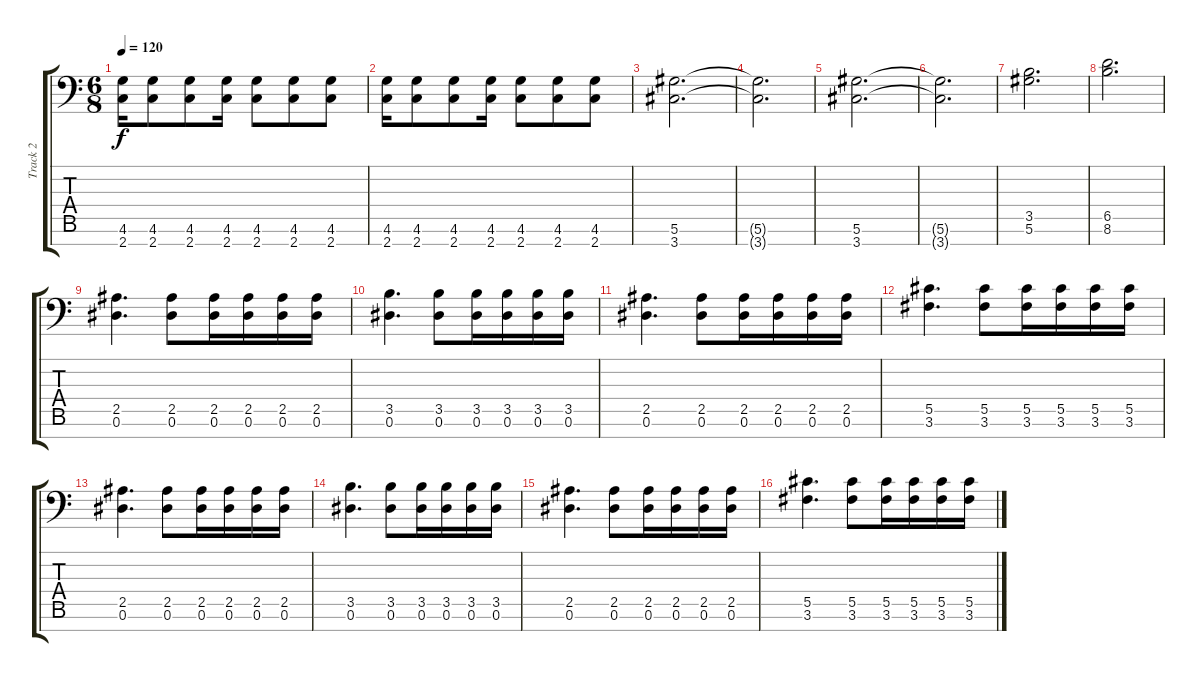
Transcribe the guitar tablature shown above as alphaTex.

\track ("Track 2" "Track 2") {instrument distortionguitar}
\staff {score tabs}
\tuning (Eb4 Bb3 Gb3 Db3 Ab2 Eb2 Bb1) {hide}
\ts (6 8)
\tempo 120
\clef f4
\ks c
(4.6 2.7).16{dy f} (4.6 2.7).8 (4.6 2.7).8 (4.6 2.7).16 (4.6 2.7).8 (4.6 2.7).8 (4.6 2.7).8 |
(4.6 2.7).16 (4.6 2.7).8 (4.6 2.7).8 (4.6 2.7).16 (4.6 2.7).8 (4.6 2.7).8 (4.6 2.7).8 |
(5.6 3.7).2{d} |
(5.6{t} 3.7{t}).2{d} |
(5.6 3.7).2{d} |
(5.6{t} 3.7{t}).2{d} |
(3.5 5.6).2{d} |
(6.5 8.6).2{d} |
(2.5 0.6).4{d} (2.5 0.6).8 (2.5 0.6).16 (2.5 0.6).16 (2.5 0.6).16 (2.5 0.6).16 |
(3.5 0.6).4{d} (3.5 0.6).8 (3.5 0.6).16 (3.5 0.6).16 (3.5 0.6).16 (3.5 0.6).16 |
(2.5 0.6).4{d} (2.5 0.6).8 (2.5 0.6).16 (2.5 0.6).16 (2.5 0.6).16 (2.5 0.6).16 |
(5.5 3.6).4{d} (5.5 3.6).8 (5.5 3.6).16 (5.5 3.6).16 (5.5 3.6).16 (5.5 3.6).16 |
(2.5 0.6).4{d} (2.5 0.6).8 (2.5 0.6).16 (2.5 0.6).16 (2.5 0.6).16 (2.5 0.6).16 |
(3.5 0.6).4{d} (3.5 0.6).8 (3.5 0.6).16 (3.5 0.6).16 (3.5 0.6).16 (3.5 0.6).16 |
(2.5 0.6).4{d} (2.5 0.6).8 (2.5 0.6).16 (2.5 0.6).16 (2.5 0.6).16 (2.5 0.6).16 |
(5.5 3.6).4{d} (5.5 3.6).8 (5.5 3.6).16 (5.5 3.6).16 (5.5 3.6).16 (5.5 3.6).16
